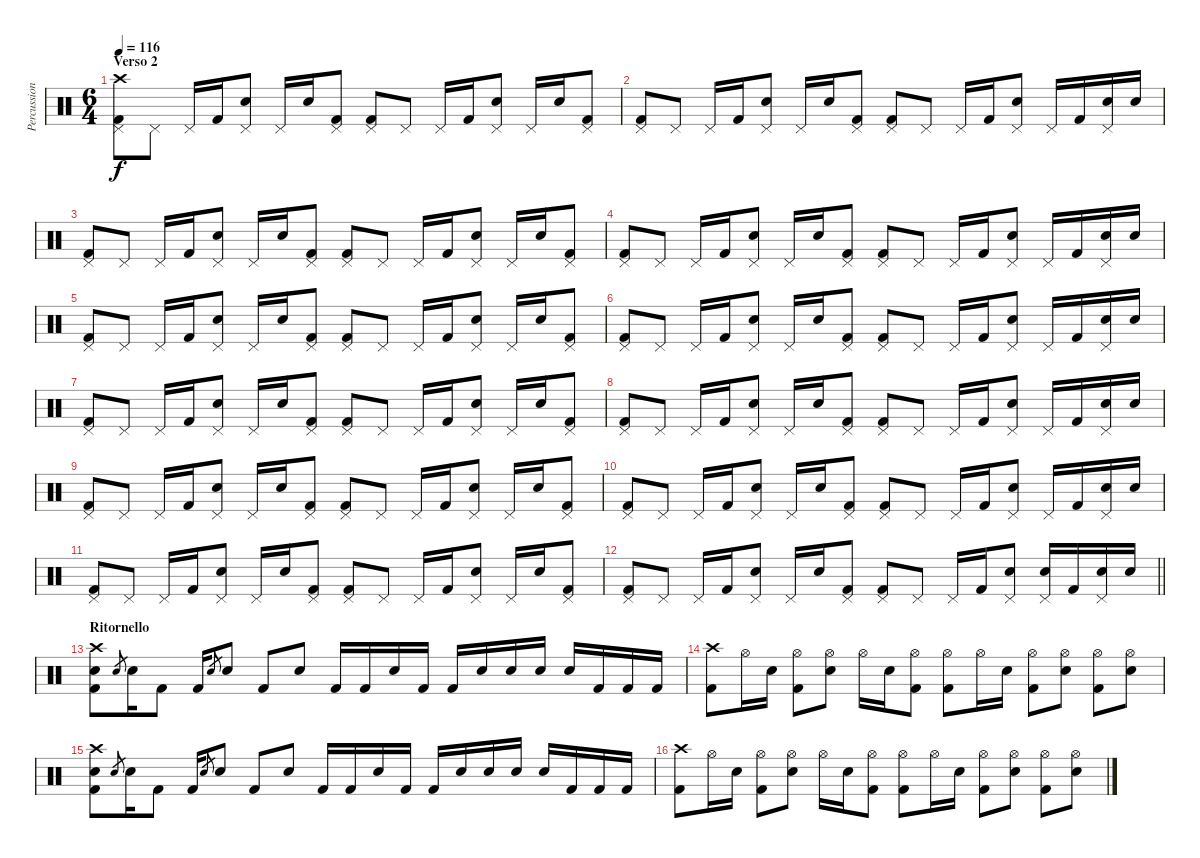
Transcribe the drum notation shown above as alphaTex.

\track ("Percussioni" "Percussion") {instrument percussion}
\staff {score}
\articulation defaults
\ts (6 4)
\section ("" "Verso 2")
\tempo 116
\clef neutral
\ks c
("Crash high (hit)" "Kick (hit) 2" "Pedal Hi-Hat (hit)").8{dy f} "Pedal Hi-Hat (hit)".8 "Pedal Hi-Hat (hit)".16 "Kick (hit) 2".16 ("Snare (hit) 2" "Pedal Hi-Hat (hit)").8 "Pedal Hi-Hat (hit)".16 "Electric Snare (hit)".16 ("Kick (hit) 2" "Pedal Hi-Hat (hit)").8 ("Kick (hit) 2" "Pedal Hi-Hat (hit)").8 "Pedal Hi-Hat (hit)".8 "Pedal Hi-Hat (hit)".16 "Kick (hit) 2".16 ("Snare (hit) 2" "Pedal Hi-Hat (hit)").8 "Pedal Hi-Hat (hit)".16 "Electric Snare (hit)".16 ("Kick (hit) 2" "Pedal Hi-Hat (hit)").8 |
("Kick (hit) 2" "Pedal Hi-Hat (hit)").8 "Pedal Hi-Hat (hit)".8 "Pedal Hi-Hat (hit)".16 "Kick (hit) 2".16 ("Snare (hit) 2" "Pedal Hi-Hat (hit)").8 "Pedal Hi-Hat (hit)".16 "Electric Snare (hit)".16 ("Kick (hit) 2" "Pedal Hi-Hat (hit)").8 ("Kick (hit) 2" "Pedal Hi-Hat (hit)").8 "Pedal Hi-Hat (hit)".8 "Pedal Hi-Hat (hit)".16 "Kick (hit) 2".16 ("Snare (hit) 2" "Pedal Hi-Hat (hit)").8 "Pedal Hi-Hat (hit)".16 "Kick (hit) 2".16 ("Snare (hit) 2" "Pedal Hi-Hat (hit)").16 "Electric Snare (hit)".16 |
("Kick (hit) 2" "Pedal Hi-Hat (hit)").8 "Pedal Hi-Hat (hit)".8 "Pedal Hi-Hat (hit)".16 "Kick (hit) 2".16 ("Snare (hit) 2" "Pedal Hi-Hat (hit)").8 "Pedal Hi-Hat (hit)".16 "Electric Snare (hit)".16 ("Kick (hit) 2" "Pedal Hi-Hat (hit)").8 ("Kick (hit) 2" "Pedal Hi-Hat (hit)").8 "Pedal Hi-Hat (hit)".8 "Pedal Hi-Hat (hit)".16 "Kick (hit) 2".16 ("Snare (hit) 2" "Pedal Hi-Hat (hit)").8 "Pedal Hi-Hat (hit)".16 "Electric Snare (hit)".16 ("Kick (hit) 2" "Pedal Hi-Hat (hit)").8 |
("Kick (hit) 2" "Pedal Hi-Hat (hit)").8 "Pedal Hi-Hat (hit)".8 "Pedal Hi-Hat (hit)".16 "Kick (hit) 2".16 ("Snare (hit) 2" "Pedal Hi-Hat (hit)").8 "Pedal Hi-Hat (hit)".16 "Electric Snare (hit)".16 ("Kick (hit) 2" "Pedal Hi-Hat (hit)").8 ("Kick (hit) 2" "Pedal Hi-Hat (hit)").8 "Pedal Hi-Hat (hit)".8 "Pedal Hi-Hat (hit)".16 "Kick (hit) 2".16 ("Snare (hit) 2" "Pedal Hi-Hat (hit)").8 "Pedal Hi-Hat (hit)".16 "Kick (hit) 2".16 ("Snare (hit) 2" "Pedal Hi-Hat (hit)").16 "Electric Snare (hit)".16 |
("Kick (hit) 2" "Pedal Hi-Hat (hit)").8 "Pedal Hi-Hat (hit)".8 "Pedal Hi-Hat (hit)".16 "Kick (hit) 2".16 ("Snare (hit) 2" "Pedal Hi-Hat (hit)").8 "Pedal Hi-Hat (hit)".16 "Electric Snare (hit)".16 ("Kick (hit) 2" "Pedal Hi-Hat (hit)").8 ("Kick (hit) 2" "Pedal Hi-Hat (hit)").8 "Pedal Hi-Hat (hit)".8 "Pedal Hi-Hat (hit)".16 "Kick (hit) 2".16 ("Snare (hit) 2" "Pedal Hi-Hat (hit)").8 "Pedal Hi-Hat (hit)".16 "Electric Snare (hit)".16 ("Kick (hit) 2" "Pedal Hi-Hat (hit)").8 |
("Kick (hit) 2" "Pedal Hi-Hat (hit)").8 "Pedal Hi-Hat (hit)".8 "Pedal Hi-Hat (hit)".16 "Kick (hit) 2".16 ("Snare (hit) 2" "Pedal Hi-Hat (hit)").8 "Pedal Hi-Hat (hit)".16 "Electric Snare (hit)".16 ("Kick (hit) 2" "Pedal Hi-Hat (hit)").8 ("Kick (hit) 2" "Pedal Hi-Hat (hit)").8 "Pedal Hi-Hat (hit)".8 "Pedal Hi-Hat (hit)".16 "Kick (hit) 2".16 ("Snare (hit) 2" "Pedal Hi-Hat (hit)").8 "Pedal Hi-Hat (hit)".16 "Kick (hit) 2".16 ("Snare (hit) 2" "Pedal Hi-Hat (hit)").16 "Electric Snare (hit)".16 |
("Kick (hit) 2" "Pedal Hi-Hat (hit)").8 "Pedal Hi-Hat (hit)".8 "Pedal Hi-Hat (hit)".16 "Kick (hit) 2".16 ("Snare (hit) 2" "Pedal Hi-Hat (hit)").8 "Pedal Hi-Hat (hit)".16 "Electric Snare (hit)".16 ("Kick (hit) 2" "Pedal Hi-Hat (hit)").8 ("Kick (hit) 2" "Pedal Hi-Hat (hit)").8 "Pedal Hi-Hat (hit)".8 "Pedal Hi-Hat (hit)".16 "Kick (hit) 2".16 ("Snare (hit) 2" "Pedal Hi-Hat (hit)").8 "Pedal Hi-Hat (hit)".16 "Electric Snare (hit)".16 ("Kick (hit) 2" "Pedal Hi-Hat (hit)").8 |
("Kick (hit) 2" "Pedal Hi-Hat (hit)").8 "Pedal Hi-Hat (hit)".8 "Pedal Hi-Hat (hit)".16 "Kick (hit) 2".16 ("Snare (hit) 2" "Pedal Hi-Hat (hit)").8 "Pedal Hi-Hat (hit)".16 "Electric Snare (hit)".16 ("Kick (hit) 2" "Pedal Hi-Hat (hit)").8 ("Kick (hit) 2" "Pedal Hi-Hat (hit)").8 "Pedal Hi-Hat (hit)".8 "Pedal Hi-Hat (hit)".16 "Kick (hit) 2".16 ("Snare (hit) 2" "Pedal Hi-Hat (hit)").8 "Pedal Hi-Hat (hit)".16 "Kick (hit) 2".16 ("Snare (hit) 2" "Pedal Hi-Hat (hit)").16 "Electric Snare (hit)".16 |
("Kick (hit) 2" "Pedal Hi-Hat (hit)").8 "Pedal Hi-Hat (hit)".8 "Pedal Hi-Hat (hit)".16 "Kick (hit) 2".16 ("Snare (hit) 2" "Pedal Hi-Hat (hit)").8 "Pedal Hi-Hat (hit)".16 "Electric Snare (hit)".16 ("Kick (hit) 2" "Pedal Hi-Hat (hit)").8 ("Kick (hit) 2" "Pedal Hi-Hat (hit)").8 "Pedal Hi-Hat (hit)".8 "Pedal Hi-Hat (hit)".16 "Kick (hit) 2".16 ("Snare (hit) 2" "Pedal Hi-Hat (hit)").8 "Pedal Hi-Hat (hit)".16 "Electric Snare (hit)".16 ("Kick (hit) 2" "Pedal Hi-Hat (hit)").8 |
("Kick (hit) 2" "Pedal Hi-Hat (hit)").8 "Pedal Hi-Hat (hit)".8 "Pedal Hi-Hat (hit)".16 "Kick (hit) 2".16 ("Snare (hit) 2" "Pedal Hi-Hat (hit)").8 "Pedal Hi-Hat (hit)".16 "Electric Snare (hit)".16 ("Kick (hit) 2" "Pedal Hi-Hat (hit)").8 ("Kick (hit) 2" "Pedal Hi-Hat (hit)").8 "Pedal Hi-Hat (hit)".8 "Pedal Hi-Hat (hit)".16 "Kick (hit) 2".16 ("Snare (hit) 2" "Pedal Hi-Hat (hit)").8 "Pedal Hi-Hat (hit)".16 "Kick (hit) 2".16 ("Snare (hit) 2" "Pedal Hi-Hat (hit)").16 "Electric Snare (hit)".16 |
("Kick (hit) 2" "Pedal Hi-Hat (hit)").8 "Pedal Hi-Hat (hit)".8 "Pedal Hi-Hat (hit)".16 "Kick (hit) 2".16 ("Snare (hit) 2" "Pedal Hi-Hat (hit)").8 "Pedal Hi-Hat (hit)".16 "Electric Snare (hit)".16 ("Kick (hit) 2" "Pedal Hi-Hat (hit)").8 ("Kick (hit) 2" "Pedal Hi-Hat (hit)").8 "Pedal Hi-Hat (hit)".8 "Pedal Hi-Hat (hit)".16 "Kick (hit) 2".16 ("Snare (hit) 2" "Pedal Hi-Hat (hit)").8 "Pedal Hi-Hat (hit)".16 "Electric Snare (hit)".16 ("Kick (hit) 2" "Pedal Hi-Hat (hit)").8 |
\barLineRight lightlight
("Kick (hit) 2" "Pedal Hi-Hat (hit)").8 "Pedal Hi-Hat (hit)".8 "Pedal Hi-Hat (hit)".16 "Kick (hit) 2".16 ("Snare (hit) 2" "Pedal Hi-Hat (hit)").8 "Pedal Hi-Hat (hit)".16 "Electric Snare (hit)".16 ("Kick (hit) 2" "Pedal Hi-Hat (hit)").8 ("Kick (hit) 2" "Pedal Hi-Hat (hit)").8 "Pedal Hi-Hat (hit)".8 "Pedal Hi-Hat (hit)".16 "Kick (hit) 2".16 ("Snare (hit) 2" "Pedal Hi-Hat (hit)").8 ("Electric Snare (hit)" "Pedal Hi-Hat (hit)").16 "Kick (hit) 2".16 ("Electric Snare (hit)" "Pedal Hi-Hat (hit)").16 "Electric Snare (hit)".16 |
\section ("" "Ritornello")
("Crash high (hit)" "Snare (hit) 2" "Kick (hit) 2").8 "Snare (hit) 2".8{gr} "Electric Snare (hit)".16 "Kick (hit) 2".8 "Kick (hit) 2".16 "Snare (hit) 2".8{gr} "Electric Snare (hit)".8 "Kick (hit) 2".8 "Electric Snare (hit)".8 "Kick (hit) 2".16 "Kick (hit) 2".16 "Electric Snare (hit)".16 "Kick (hit) 2".16 "Kick (hit) 2".16 "Electric Snare (hit)".16 "Electric Snare (hit)".16 "Snare (hit) 2".16 "Snare (hit) 2".16 "Kick (hit) 2".16 "Kick (hit) 2".16 "Kick (hit) 2".16 |
("Crash high (hit)" "Kick (hit) 2").8 "Hi-Hat (open)".16 "Electric Snare (hit)".16 ("Hi-Hat (open)" "Kick (hit) 2").8 ("Hi-Hat (open)" "Electric Snare (hit)").8 "Hi-Hat (open)".16 "Electric Snare (hit)".16 ("Hi-Hat (open)" "Kick (hit) 2").8 ("Hi-Hat (open)" "Kick (hit) 2").8 "Hi-Hat (open)".16 "Electric Snare (hit)".16 ("Hi-Hat (open)" "Kick (hit) 2").8 ("Hi-Hat (open)" "Electric Snare (hit)").8 ("Hi-Hat (open)" "Kick (hit) 2").8 ("Hi-Hat (open)" "Electric Snare (hit)").8 |
("Crash high (hit)" "Snare (hit) 2" "Kick (hit) 2").8 "Snare (hit) 2".8{gr} "Electric Snare (hit)".16 "Kick (hit) 2".8 "Kick (hit) 2".16 "Snare (hit) 2".8{gr} "Electric Snare (hit)".8 "Kick (hit) 2".8 "Electric Snare (hit)".8 "Kick (hit) 2".16 "Kick (hit) 2".16 "Electric Snare (hit)".16 "Kick (hit) 2".16 "Kick (hit) 2".16 "Electric Snare (hit)".16 "Electric Snare (hit)".16 "Snare (hit) 2".16 "Snare (hit) 2".16 "Kick (hit) 2".16 "Kick (hit) 2".16 "Kick (hit) 2".16 |
("Crash high (hit)" "Kick (hit) 2").8 "Hi-Hat (open)".16 "Electric Snare (hit)".16 ("Hi-Hat (open)" "Kick (hit) 2").8 ("Hi-Hat (open)" "Electric Snare (hit)").8 "Hi-Hat (open)".16 "Electric Snare (hit)".16 ("Hi-Hat (open)" "Kick (hit) 2").8 ("Hi-Hat (open)" "Kick (hit) 2").8 "Hi-Hat (open)".16 "Electric Snare (hit)".16 ("Hi-Hat (open)" "Kick (hit) 2").8 ("Hi-Hat (open)" "Electric Snare (hit)").8 ("Hi-Hat (open)" "Kick (hit) 2").8 ("Hi-Hat (open)" "Electric Snare (hit)").8
